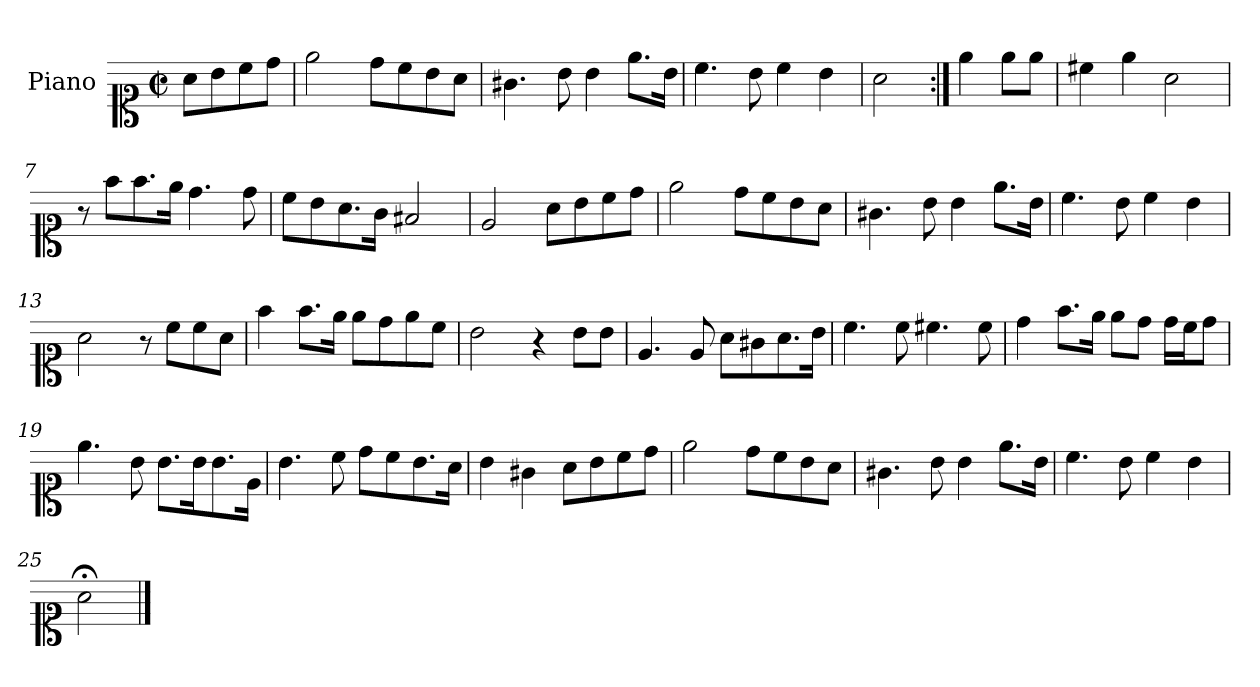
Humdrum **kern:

**kern
*part1
*staff1
*I"Piano
*I'Pno.
*clefC1
*k[]
*M2/2
*met(c|)
=
8a\L
8b\
8cc\
8dd\J
=1
2ee\
8dd\L
8cc\
8b\
8a\J
=2
4.g#X\
8b\
4b\
8.ee\L
16b\Jk
=3
4.cc\
8b\
4cc\
4b\
=4
2a\
=5:|!
4ee\
8ee\L
8ee\J
=6
4cc#X\
4ee\
2a\
!!LO:LB:g=z
=7
8r
8ff\L
8.ff\
16ee\Jk
4.dd\
8dd\
=8
8cc\L
8b\
8.a\
16g\Jk
2f#X/
=9
2e/
8a\L
8b\
8cc\
8dd\J
=10
2ee\
8dd\L
8cc\
8b\
8a\J
=11
4.g#X\
8b\
4b\
8.ee\L
16b\Jk
=12
4.cc\
8b\
4cc\
4b\
!!LO:LB:g=z
=13
2a\
8r
8cc\L
8cc\
8a\J
=14
4ff\
8.ff\L
16ee\Jk
8ee\L
8dd\
8ee\
8cc\J
=15
2b\
4r
8b\L
8b\J
=16
4.e/
8e/
8a\L
8g#X\
8.a\
16b\Jk
=17
4.cc\
8cc\
4.cc#X\
8cc#\
!!LO:LB:g=z
=18
4dd\
8.ff\L
16ee\Jk
8ee\L
8dd\J
16dd\LL
16cc\J
8dd\J
=19
4.ee\
8b\
8.b\L
16b\K
8.b\
16e\Jk
=20
4.b\
8cc\
8dd\L
8cc\
8.b\
16a\Jk
=21
4b\
4g#X\
8a\L
8b\
8cc\
8dd\J
=22
2ee\
8dd\L
8cc\
8b\
8a\J
=23
4.g#X\
8b\
4b\
8.ee\L
16b\Jk
!!LO:LB:g=z
=24
4.cc\
8b\
4cc\
4b\
=25
2a;<\
==
*-
